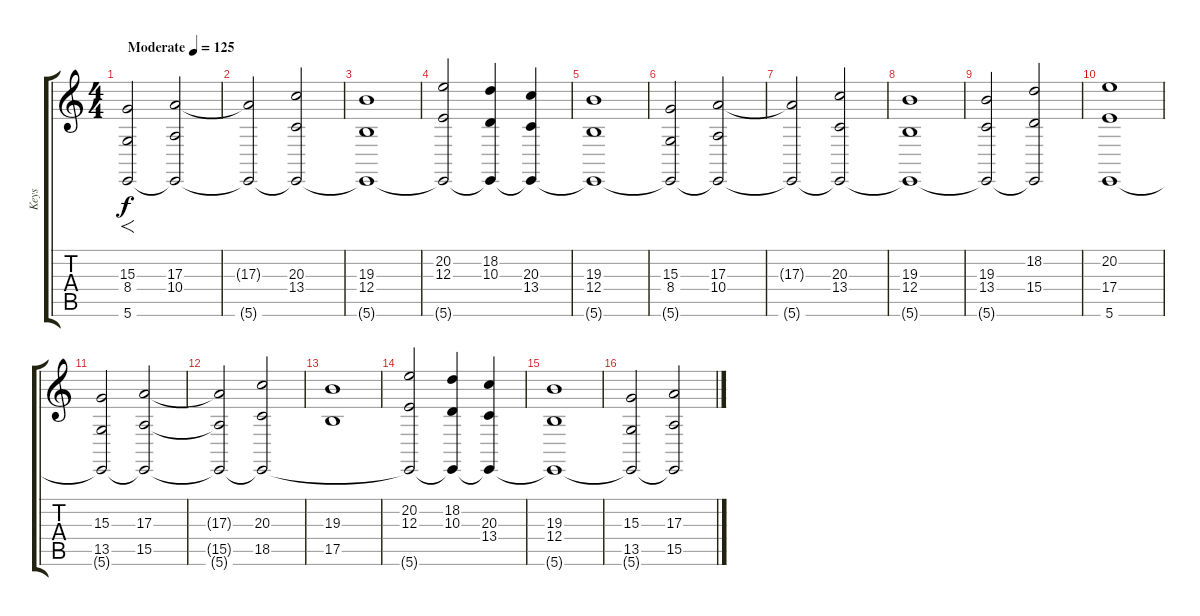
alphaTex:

\track ("Keys" "Keys") {instrument synthstrings1}
\staff {score tabs}
\tuning (Db4 Ab3 E3 B2 Gb2 B1) {hide}
\ts (4 4)
\tempo (125 "Moderate")
\clef g2
\ks c
(15.3 8.4 5.6).2{f dy f instrument synthstrings1} (17.3 10.4 5.6{t}).2 |
(17.3{t} 5.6{t}).2 (20.3 13.4 5.6{t}).2 |
(19.3 12.4 5.6{t}).1 |
(20.2 12.3 5.6{t}).2 (18.2 10.3 5.6{t}).4 (20.3 13.4 5.6{t}).4 |
(19.3 12.4 5.6{t}).1 |
(15.3 8.4 5.6{t}).2 (17.3 10.4 5.6{t}).2 |
(17.3{t} 5.6{t}).2 (20.3 13.4 5.6{t}).2 |
(19.3 12.4 5.6{t}).1 |
(19.3 13.4 5.6{t}).2 (18.2 15.4 5.6{t}).2 |
(20.2 17.4 5.6).1 |
(15.3 13.5 5.6{t}).2 (17.3 15.5 5.6{t}).2 |
(17.3{t} 15.5{t} 5.6{t}).2 (20.3 18.5 5.6{t}).2 |
(19.3 17.5).1 |
(20.2 12.3 5.6{t}).2 (18.2 10.3 5.6{t}).4 (20.3 13.4 5.6{t}).4 |
(19.3 12.4 5.6{t}).1 |
(15.3 13.5 5.6{t}).2 (17.3 15.5 5.6{t}).2
